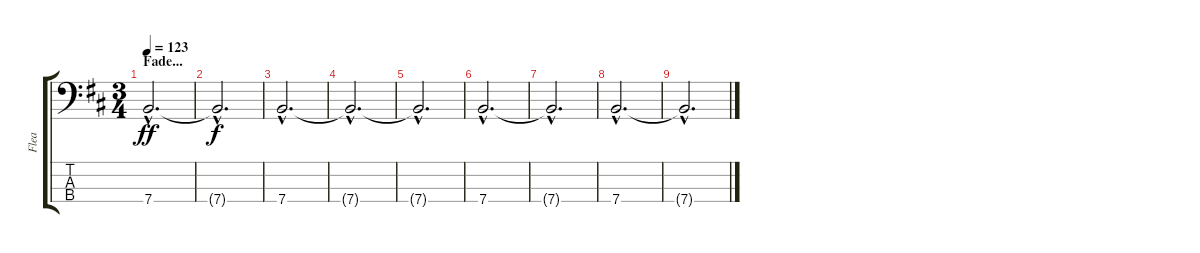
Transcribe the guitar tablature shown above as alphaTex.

\track ("Flea" "Flea") {instrument fretlessbass}
\staff {score tabs}
\tuning (G2 D2 A1 E1) {hide}
\ts (3 4)
\section ("" "Fade...")
\tempo 123
\clef f4
\ks d
7.4{hac}.2{d dy ff} |
7.4{hac t}.2{d dy f} |
7.4{hac}.2{d} |
7.4{hac t}.2{d} |
7.4{hac t}.2{d} |
7.4{hac}.2{d} |
7.4{hac t}.2{d} |
7.4{hac}.2{d} |
7.4{hac t}.2{d}
